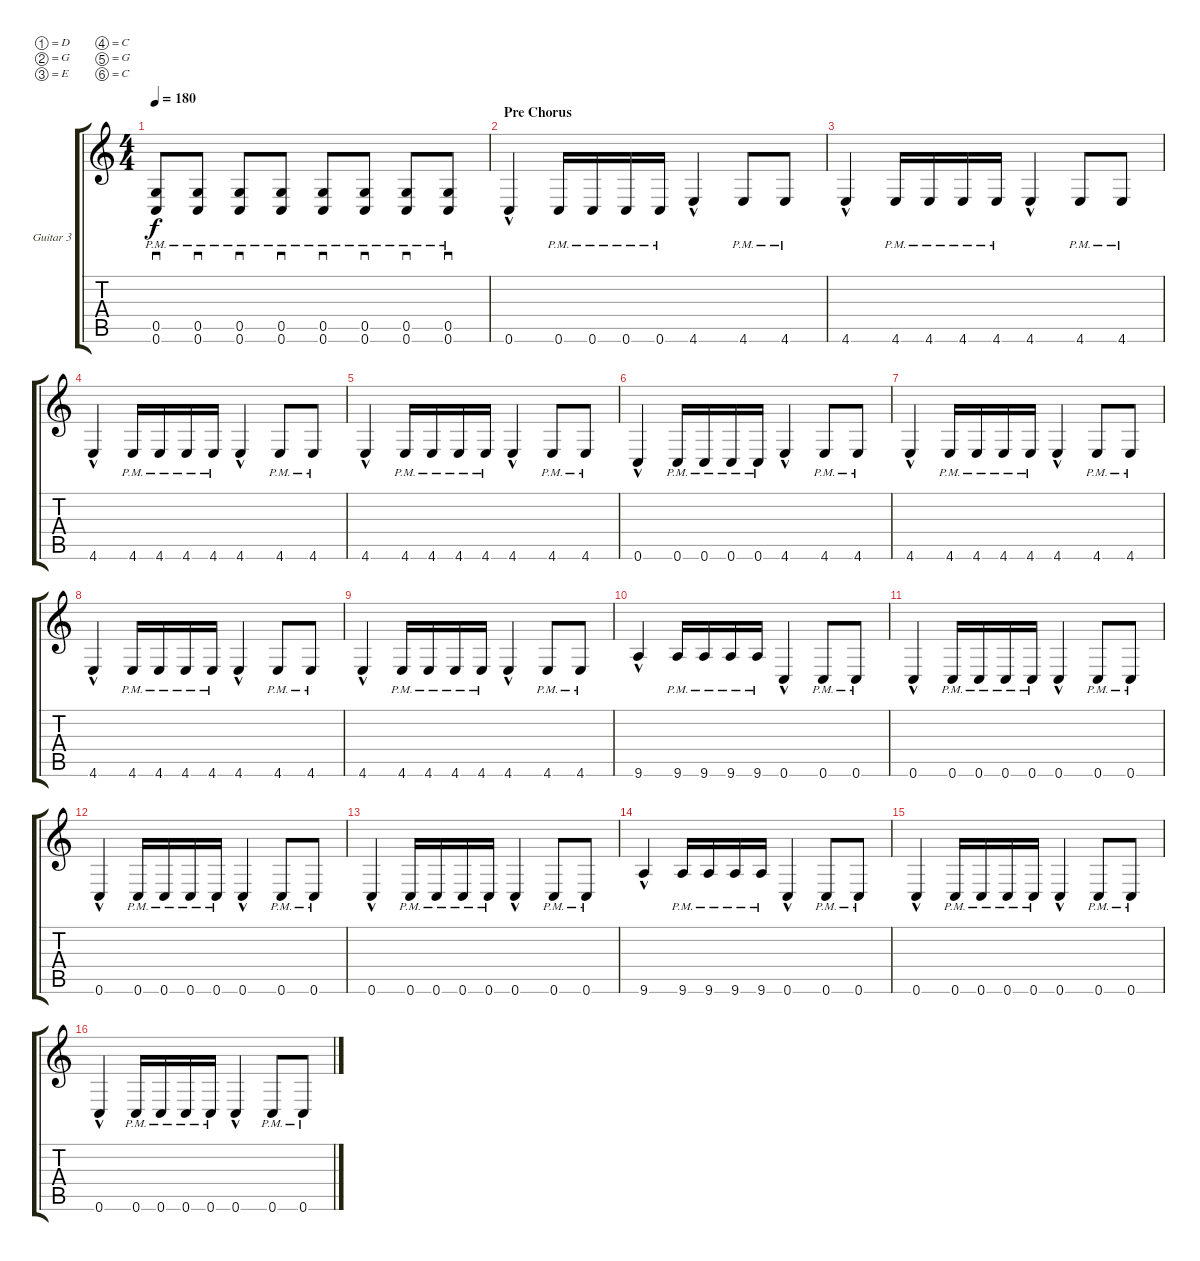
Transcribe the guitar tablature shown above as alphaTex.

\bracketExtendMode groupsimilarinstruments
\firstSystemTrackNameOrientation horizontal
\otherSystemsTrackNameOrientation horizontal
\track ("Additionnal Guitar 1" "Guitar 3") {instrument distortionguitar}
\staff {score tabs}
\tuning (D4 G3 E3 C3 G2 C2)
\ts (4 4)
\tempo 180
\clef g2
\scale
0.333333
\ks c
(0.6{pm} 0.5{pm}).8{sd dy f} (0.6{pm} 0.5{pm}).8{sd} (0.6{pm} 0.5{pm}).8{sd} (0.6{pm} 0.5{pm}).8{sd} (0.6{pm} 0.5{pm}).8{sd} (0.6{pm} 0.5{pm}).8{sd} (0.6{pm} 0.5{pm}).8{sd} (0.6{pm} 0.5{pm}).8{sd} |
\section ("" "Pre Chorus")
\scale
0.333333 0.6{hac}.4 0.6{pm}.16 0.6{pm}.16 0.6{pm}.16 0.6{pm}.16 4.6{hac}.4 4.6{pm}.8 4.6{pm}.8 |
\scale
0.333333 4.6{hac}.4 4.6{pm}.16 4.6{pm}.16 4.6{pm}.16 4.6{pm}.16 4.6{hac}.4 4.6{pm}.8 4.6{pm}.8 |
\scale
0.333333 4.6{hac}.4 4.6{pm}.16 4.6{pm}.16 4.6{pm}.16 4.6{pm}.16 4.6{hac}.4 4.6{pm}.8 4.6{pm}.8 |
\scale
0.333333 4.6{hac}.4 4.6{pm}.16 4.6{pm}.16 4.6{pm}.16 4.6{pm}.16 4.6{hac}.4 4.6{pm}.8 4.6{pm}.8 |
\scale
0.333333 0.6{hac}.4 0.6{pm}.16 0.6{pm}.16 0.6{pm}.16 0.6{pm}.16 4.6{hac}.4 4.6{pm}.8 4.6{pm}.8 |
\scale
0.333333 4.6{hac}.4 4.6{pm}.16 4.6{pm}.16 4.6{pm}.16 4.6{pm}.16 4.6{hac}.4 4.6{pm}.8 4.6{pm}.8 |
\scale
0.333333 4.6{hac}.4 4.6{pm}.16 4.6{pm}.16 4.6{pm}.16 4.6{pm}.16 4.6{hac}.4 4.6{pm}.8 4.6{pm}.8 |
\scale
0.333333 4.6{hac}.4 4.6{pm}.16 4.6{pm}.16 4.6{pm}.16 4.6{pm}.16 4.6{hac}.4 4.6{pm}.8 4.6{pm}.8 |
\scale
0.333333 9.6{hac}.4 9.6{pm}.16 9.6{pm}.16 9.6{pm}.16 9.6{pm}.16 0.6{hac}.4 0.6{pm}.8 0.6{pm}.8 |
\scale
0.333333 0.6{hac}.4 0.6{pm}.16 0.6{pm}.16 0.6{pm}.16 0.6{pm}.16 0.6{hac}.4 0.6{pm}.8 0.6{pm}.8 |
\scale
0.333333 0.6{hac}.4 0.6{pm}.16 0.6{pm}.16 0.6{pm}.16 0.6{pm}.16 0.6{hac}.4 0.6{pm}.8 0.6{pm}.8 |
\scale
0.333333 0.6{hac}.4 0.6{pm}.16 0.6{pm}.16 0.6{pm}.16 0.6{pm}.16 0.6{hac}.4 0.6{pm}.8 0.6{pm}.8 |
\scale
0.333333 9.6{hac}.4 9.6{pm}.16 9.6{pm}.16 9.6{pm}.16 9.6{pm}.16 0.6{hac}.4 0.6{pm}.8 0.6{pm}.8 |
\scale
0.333333 0.6{hac}.4 0.6{pm}.16 0.6{pm}.16 0.6{pm}.16 0.6{pm}.16 0.6{hac}.4 0.6{pm}.8 0.6{pm}.8 |
\scale
0.333333 0.6{hac}.4 0.6{pm}.16 0.6{pm}.16 0.6{pm}.16 0.6{pm}.16 0.6{hac}.4 0.6{pm}.8 0.6{pm}.8
